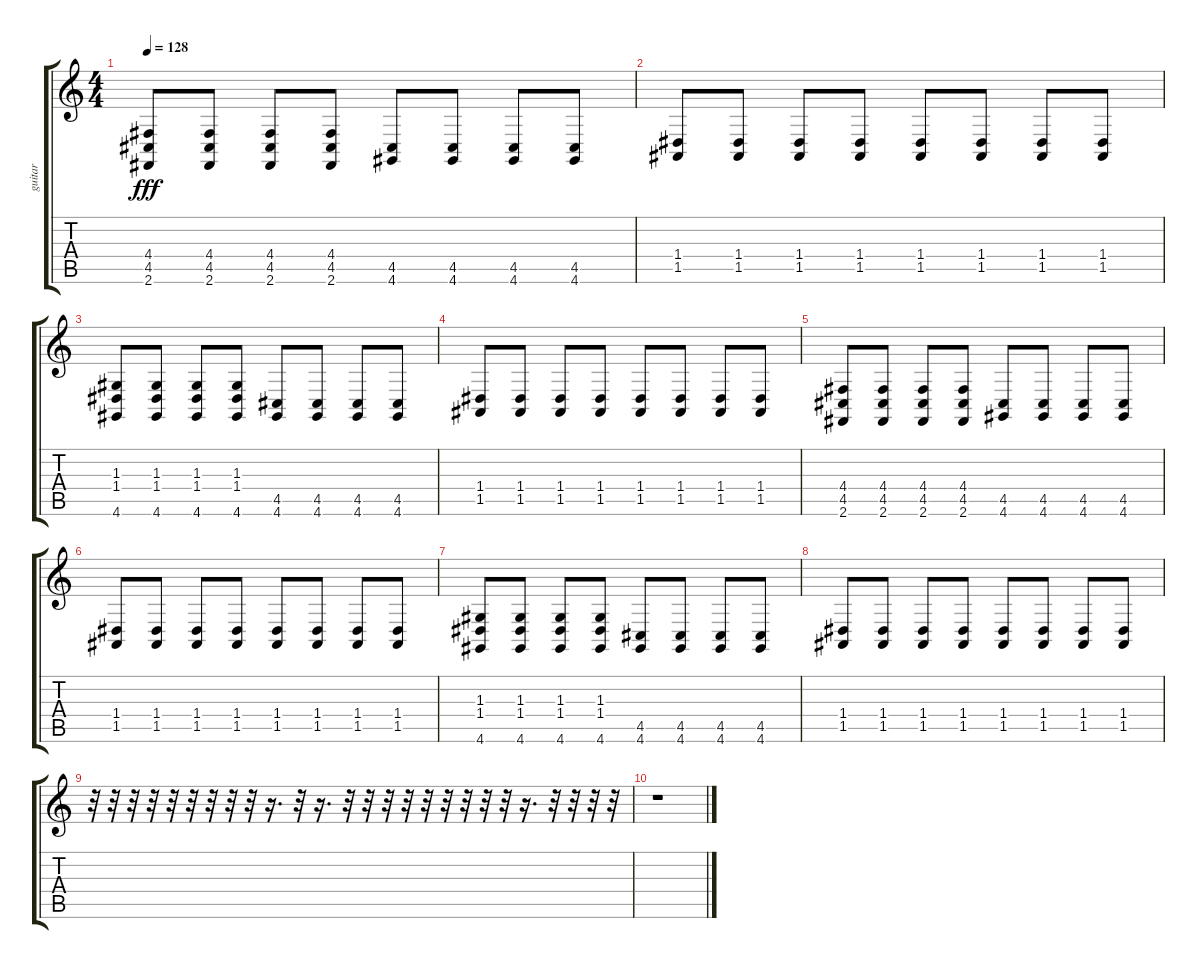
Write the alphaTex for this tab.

\track ("guitar" "guitar") {instrument lead1square}
\staff {score tabs}
\tuning (E4 B3 G3 D3 A2 E2) {hide}
\ts (4 4)
\tempo 128
\clef g2
\ks c
(4.4 4.5 2.6).8{dy fff} (4.4 4.5 2.6).8 (4.4 4.5 2.6).8 (4.4 4.5 2.6).8 (4.5 4.6).8 (4.5 4.6).8 (4.5 4.6).8 (4.5 4.6).8 |
(1.4 1.5).8 (1.4 1.5).8 (1.4 1.5).8 (1.4 1.5).8 (1.4 1.5).8 (1.4 1.5).8 (1.4 1.5).8 (1.4 1.5).8 |
(1.3 1.4 4.6).8 (1.3 1.4 4.6).8 (1.3 1.4 4.6).8 (1.3 1.4 4.6).8 (4.5 4.6).8 (4.5 4.6).8 (4.5 4.6).8 (4.5 4.6).8 |
(1.4 1.5).8 (1.4 1.5).8 (1.4 1.5).8 (1.4 1.5).8 (1.4 1.5).8 (1.4 1.5).8 (1.4 1.5).8 (1.4 1.5).8 |
(4.4 4.5 2.6).8 (4.4 4.5 2.6).8 (4.4 4.5 2.6).8 (4.4 4.5 2.6).8 (4.5 4.6).8 (4.5 4.6).8 (4.5 4.6).8 (4.5 4.6).8 |
(1.4 1.5).8 (1.4 1.5).8 (1.4 1.5).8 (1.4 1.5).8 (1.4 1.5).8 (1.4 1.5).8 (1.4 1.5).8 (1.4 1.5).8 |
(1.3 1.4 4.6).8 (1.3 1.4 4.6).8 (1.3 1.4 4.6).8 (1.3 1.4 4.6).8 (4.5 4.6).8 (4.5 4.6).8 (4.5 4.6).8 (4.5 4.6).8 |
(1.4 1.5).8 (1.4 1.5).8 (1.4 1.5).8 (1.4 1.5).8 (1.4 1.5).8 (1.4 1.5).8 (1.4 1.5).8 (1.4 1.5).8 |
r.32 r.32 r.32 r.32 r.32 r.32 r.32 r.32 r.32 r.16{d} r.32 r.16{d} r.32 r.32 r.32 r.32 r.32 r.32 r.32 r.32 r.32 r.16{d} r.32 r.32 r.32 r.32 |
r.1
